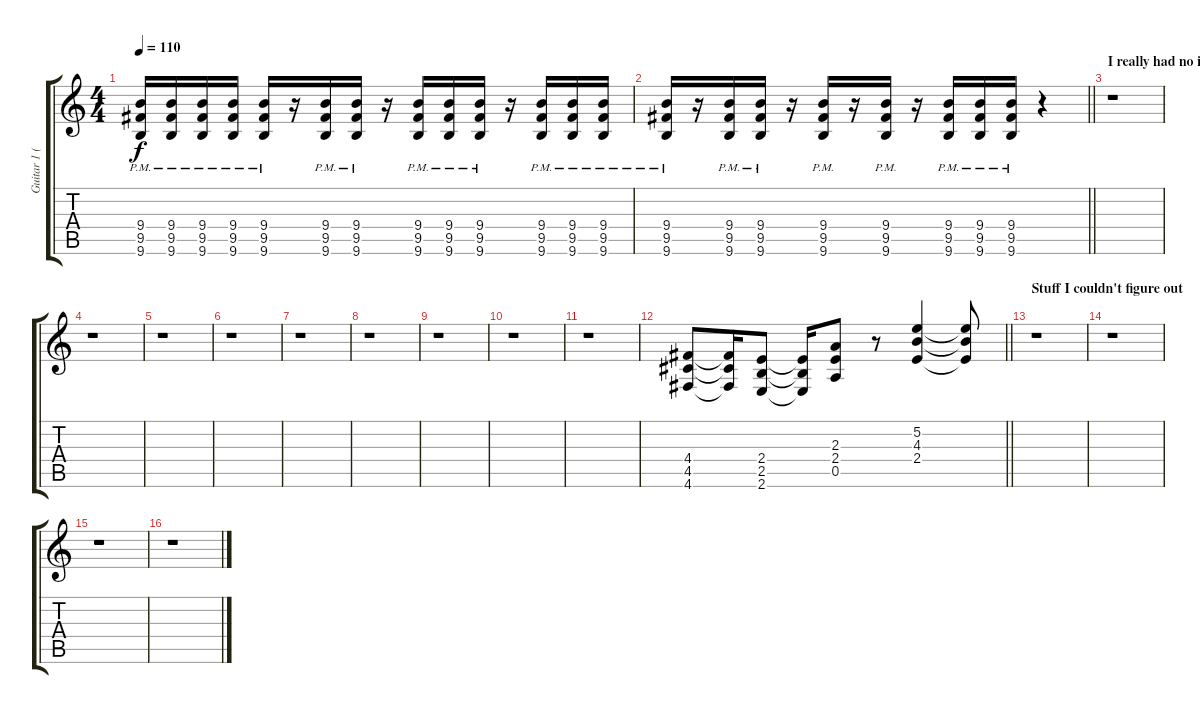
\track ("Guitar 1 (Distortion)" "Guitar 1 (") {instrument overdrivenguitar}
\staff {score tabs}
\tuning (E4 B3 G3 D3 A2 D2) {hide}
\ts (4 4)
\tempo 110
\clef g2
\ks c
(9.4{pm} 9.5{pm} 9.6{pm}).16{dy f} (9.4{pm} 9.5{pm} 9.6{pm}).16 (9.4{pm} 9.5{pm} 9.6{pm}).16 (9.4{pm} 9.5{pm} 9.6{pm}).16 (9.4{pm} 9.5{pm} 9.6{pm}).16 r.16 (9.4{pm} 9.5{pm} 9.6{pm}).16 (9.4{pm} 9.5{pm} 9.6{pm}).16 r.16 (9.4{pm} 9.5{pm} 9.6{pm}).16 (9.4{pm} 9.5{pm} 9.6{pm}).16 (9.4{pm} 9.5{pm} 9.6{pm}).16 r.16 (9.4{pm} 9.5{pm} 9.6{pm}).16 (9.4{pm} 9.5{pm} 9.6{pm}).16 (9.4{pm} 9.5{pm} 9.6{pm}).16 |
\barLineRight lightlight
(9.4{pm} 9.5{pm} 9.6{pm}).16 r.16 (9.4{pm} 9.5{pm} 9.6{pm}).16 (9.4{pm} 9.5{pm} 9.6{pm}).16 r.16 (9.4{pm} 9.5{pm} 9.6{pm}).16 r.16 (9.4{pm} 9.5{pm} 9.6{pm}).16 r.16 (9.4{pm} 9.5{pm} 9.6{pm}).16 (9.4{pm} 9.5{pm} 9.6{pm}).16 (9.4{pm} 9.5{pm} 9.6{pm}).16 r.4 |
\section ("" "I really had no idea what i was doing here")
r.1 |
r.1 |
r.1 |
r.1 |
r.1 |
r.1 |
r.1 |
r.1 |
r.1 |
\barLineRight lightlight
(4.4 4.5 4.6).8 (4.4{t} 4.5{t} 4.6{t}).16 (2.4 2.5 2.6).8 (2.4{t} 2.5{t} 2.6{t}).16 (2.3 2.4 0.5).8 r.8 (5.2 4.3 2.4).4 (5.2{t} 4.3{t} 2.4{t}).8 |
\section ("" "Stuff I couldn't figure out")
r.1 |
r.1 |
r.1 |
r.1
